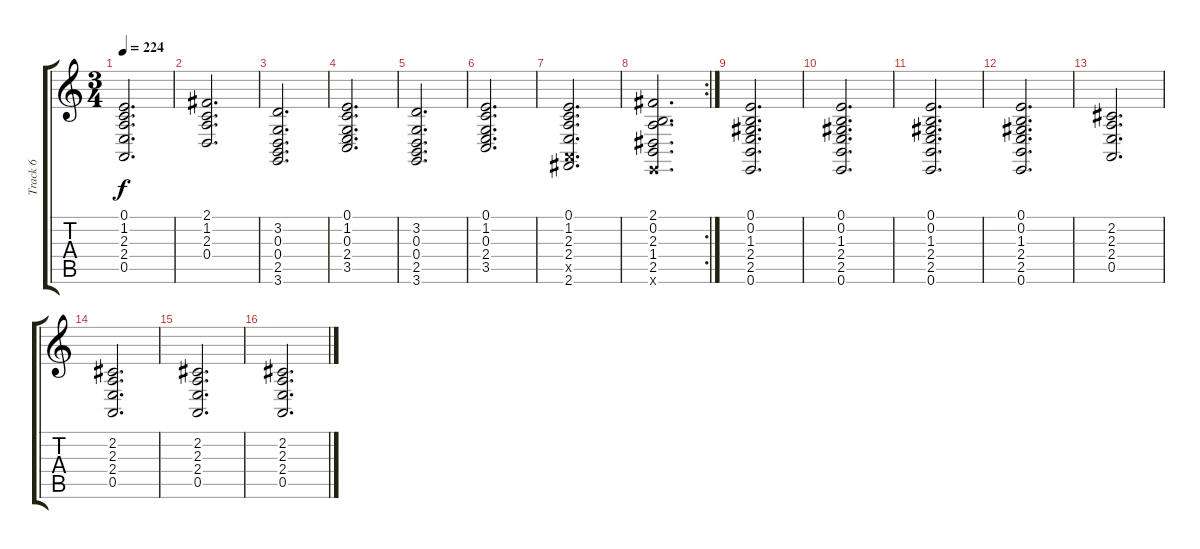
\track ("Track 6" "Track 6") {instrument brightacousticpiano}
\staff {score tabs}
\tuning (E4 B3 G3 D3 A2 E2) {hide}
\ts (3 4)
\tempo 224
\clef g2
\ks c
(0.1 1.2 2.3 2.4 0.5).2{d dy f} |
(2.1 1.2 2.3 0.4).2{d} |
(3.2 0.3 0.4 2.5 3.6).2{d} |
(0.1 1.2 0.3 2.4 3.5).2{d} |
(3.2 0.3 0.4 2.5 3.6).2{d} |
(0.1 1.2 0.3 2.4 3.5).2{d} |
(0.1 1.2 2.3 2.4 0.5{x} 2.6).2{d} |
\rc 2
(2.1 0.2 2.3 1.4 2.5 0.6{x}).2{d} |
(0.1 0.2 1.3 2.4 2.5 0.6).2{d} |
(0.1 0.2 1.3 2.4 2.5 0.6).2{d} |
(0.1 0.2 1.3 2.4 2.5 0.6).2{d} |
(0.1 0.2 1.3 2.4 2.5 0.6).2{d} |
(2.2 2.3 2.4 0.5).2{d} |
(2.2 2.3 2.4 0.5).2{d} |
(2.2 2.3 2.4 0.5).2{d} |
(2.2 2.3 2.4 0.5).2{d}
